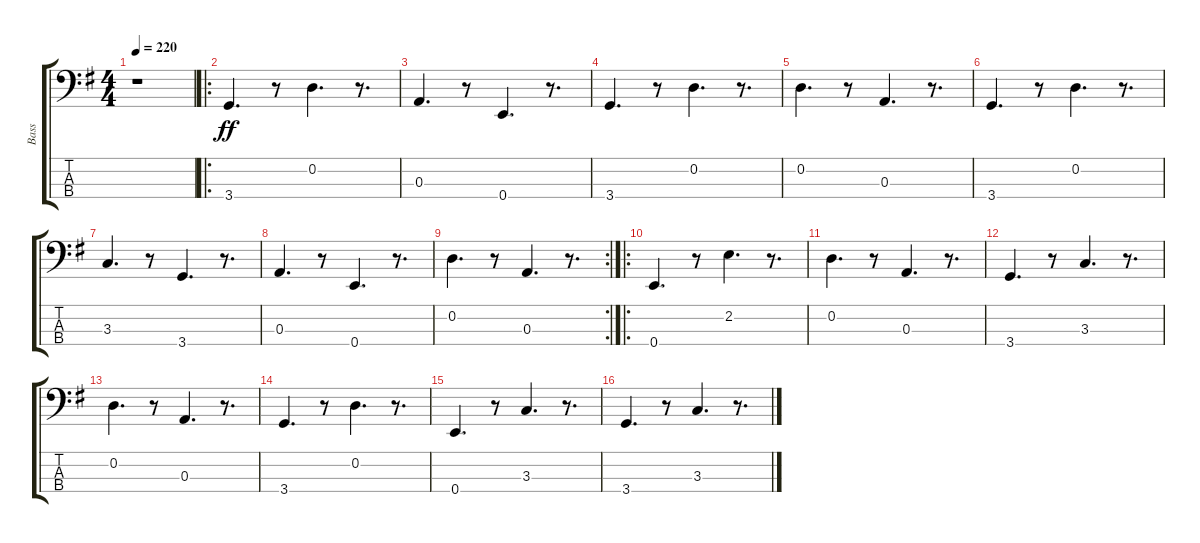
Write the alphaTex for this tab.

\track ("Bass" "Bass") {instrument acousticguitarnylon}
\staff {score tabs}
\tuning (G2 D2 A1 E1) {hide}
\ts (4 4)
\tempo 220
\clef f4
\ks g
r.1{dy ff instrument acousticguitarnylon} |
\ro
3.4.4{d} r.8 0.2.4{d} r.8{d} |
0.3.4{d} r.8 0.4.4{d} r.8{d} |
3.4.4{d} r.8 0.2.4{d} r.8{d} |
0.2.4{d} r.8 0.3.4{d} r.8{d} |
3.4.4{d} r.8 0.2.4{d} r.8{d} |
3.3.4{d} r.8 3.4.4{d} r.8{d} |
0.3.4{d} r.8 0.4.4{d} r.8{d} |
\rc 2
0.2.4{d} r.8 0.3.4{d} r.8{d} |
\ro
0.4.4{d} r.8 2.2.4{d} r.8{d} |
0.2.4{d} r.8 0.3.4{d} r.8{d} |
3.4.4{d} r.8 3.3.4{d} r.8{d} |
0.2.4{d} r.8 0.3.4{d} r.8{d} |
3.4.4{d} r.8 0.2.4{d} r.8{d} |
0.4.4{d} r.8 3.3.4{d} r.8{d} |
3.4.4{d} r.8 3.3.4{d} r.8{d}
